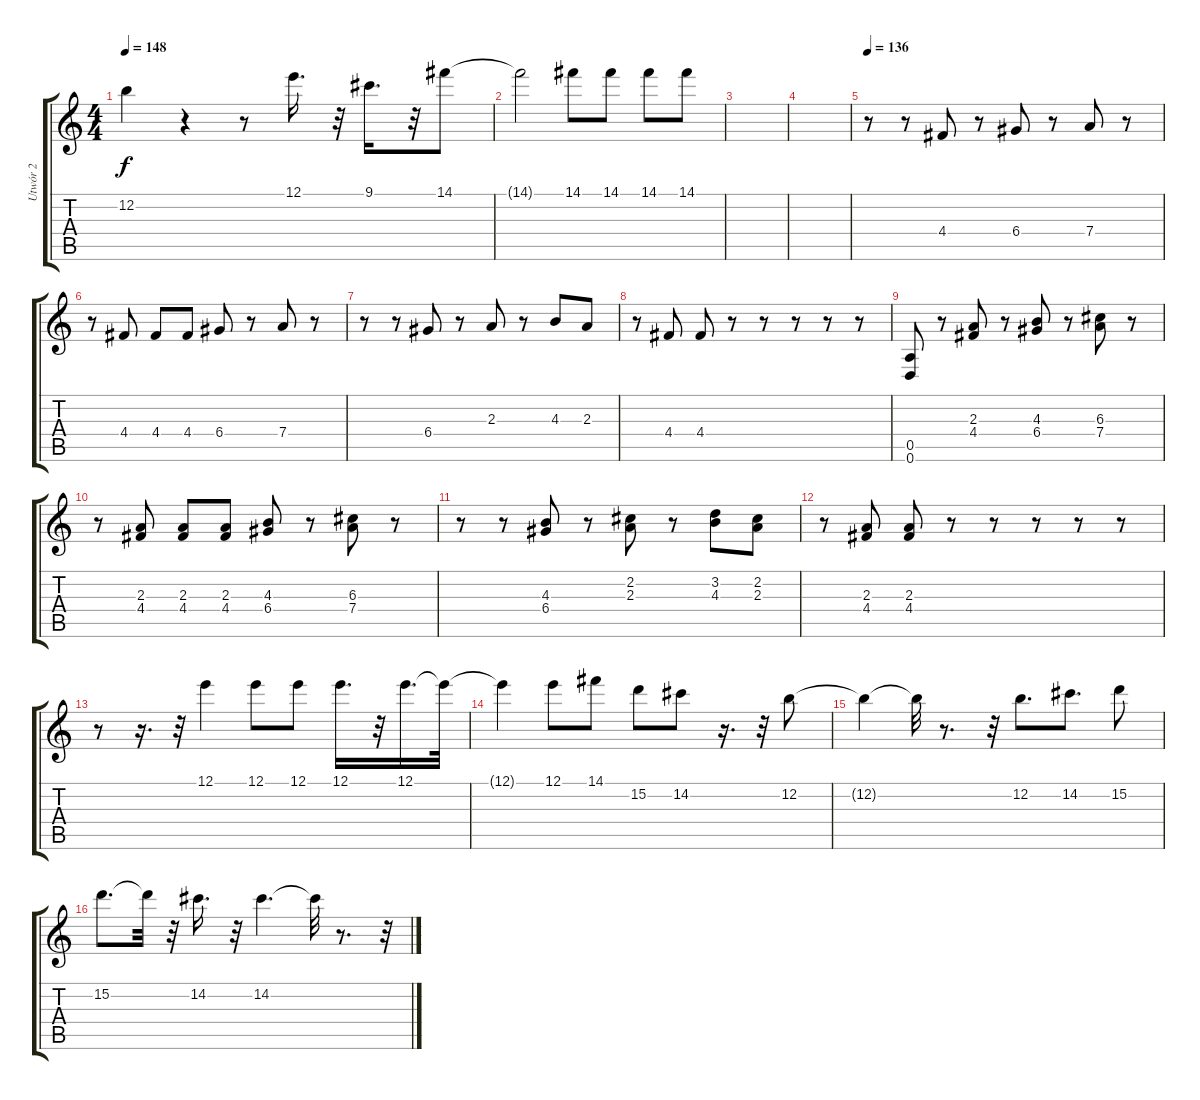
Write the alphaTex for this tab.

\track ("Utwór 2" "Utwór 2") {instrument distortionguitar}
\staff {score tabs}
\tuning (E4 B3 G3 D3 A2 D2) {hide}
\ts (4 4)
\tempo 148
\clef g2
\ks c
12.2{t}.4{dy f} r.4 r.8 12.1.16{d} r.32 9.1.16{d} r.32 14.1.8 |
14.1{t}.2 14.1.8 14.1.8 14.1.8 14.1.8 |
|
|
\tempo 136
r.8{instrument electricguitarclean} r.8 4.4.8 r.8 6.4.8 r.8 7.4.8 r.8 |
r.8 4.4.8 4.4.8 4.4.8 6.4.8 r.8 7.4.8 r.8 |
r.8 r.8 6.4.8 r.8 2.3.8 r.8 4.3.8 2.3.8 |
r.8 4.4.8 4.4.8 r.8 r.8 r.8 r.8 r.8 |
(0.5 0.6).8 r.8 (2.3 4.4).8 r.8 (4.3 6.4).8 r.8 (6.3 7.4).8 r.8 |
r.8 (2.3 4.4).8 (2.3 4.4).8 (2.3 4.4).8 (4.3 6.4).8 r.8 (6.3 7.4).8 r.8 |
r.8 r.8 (4.3 6.4).8 r.8 (2.2 2.3).8 r.8 (3.2 4.3).8 (2.2 2.3).8 |
r.8 (2.3 4.4).8 (2.3 4.4).8 r.8 r.8 r.8 r.8 r.8 |
r.8 r.16{d} r.32 12.1.4 12.1.8 12.1.8 12.1.16{d} r.32 12.1.16{d} 12.1{t}.32 |
12.1{t}.4 12.1.8 14.1.8 15.2.8 14.2.8 r.16{d} r.32 12.2.8 |
12.2{t}.4 12.2{t}.32 r.8{d} r.32 12.2.8{d} 14.2.8{d} 15.2.8 |
15.2.8{d} 15.2{t}.32 r.32 14.2.16{d} r.32 14.2.4{d} 14.2{t}.32 r.8{d} r.32
